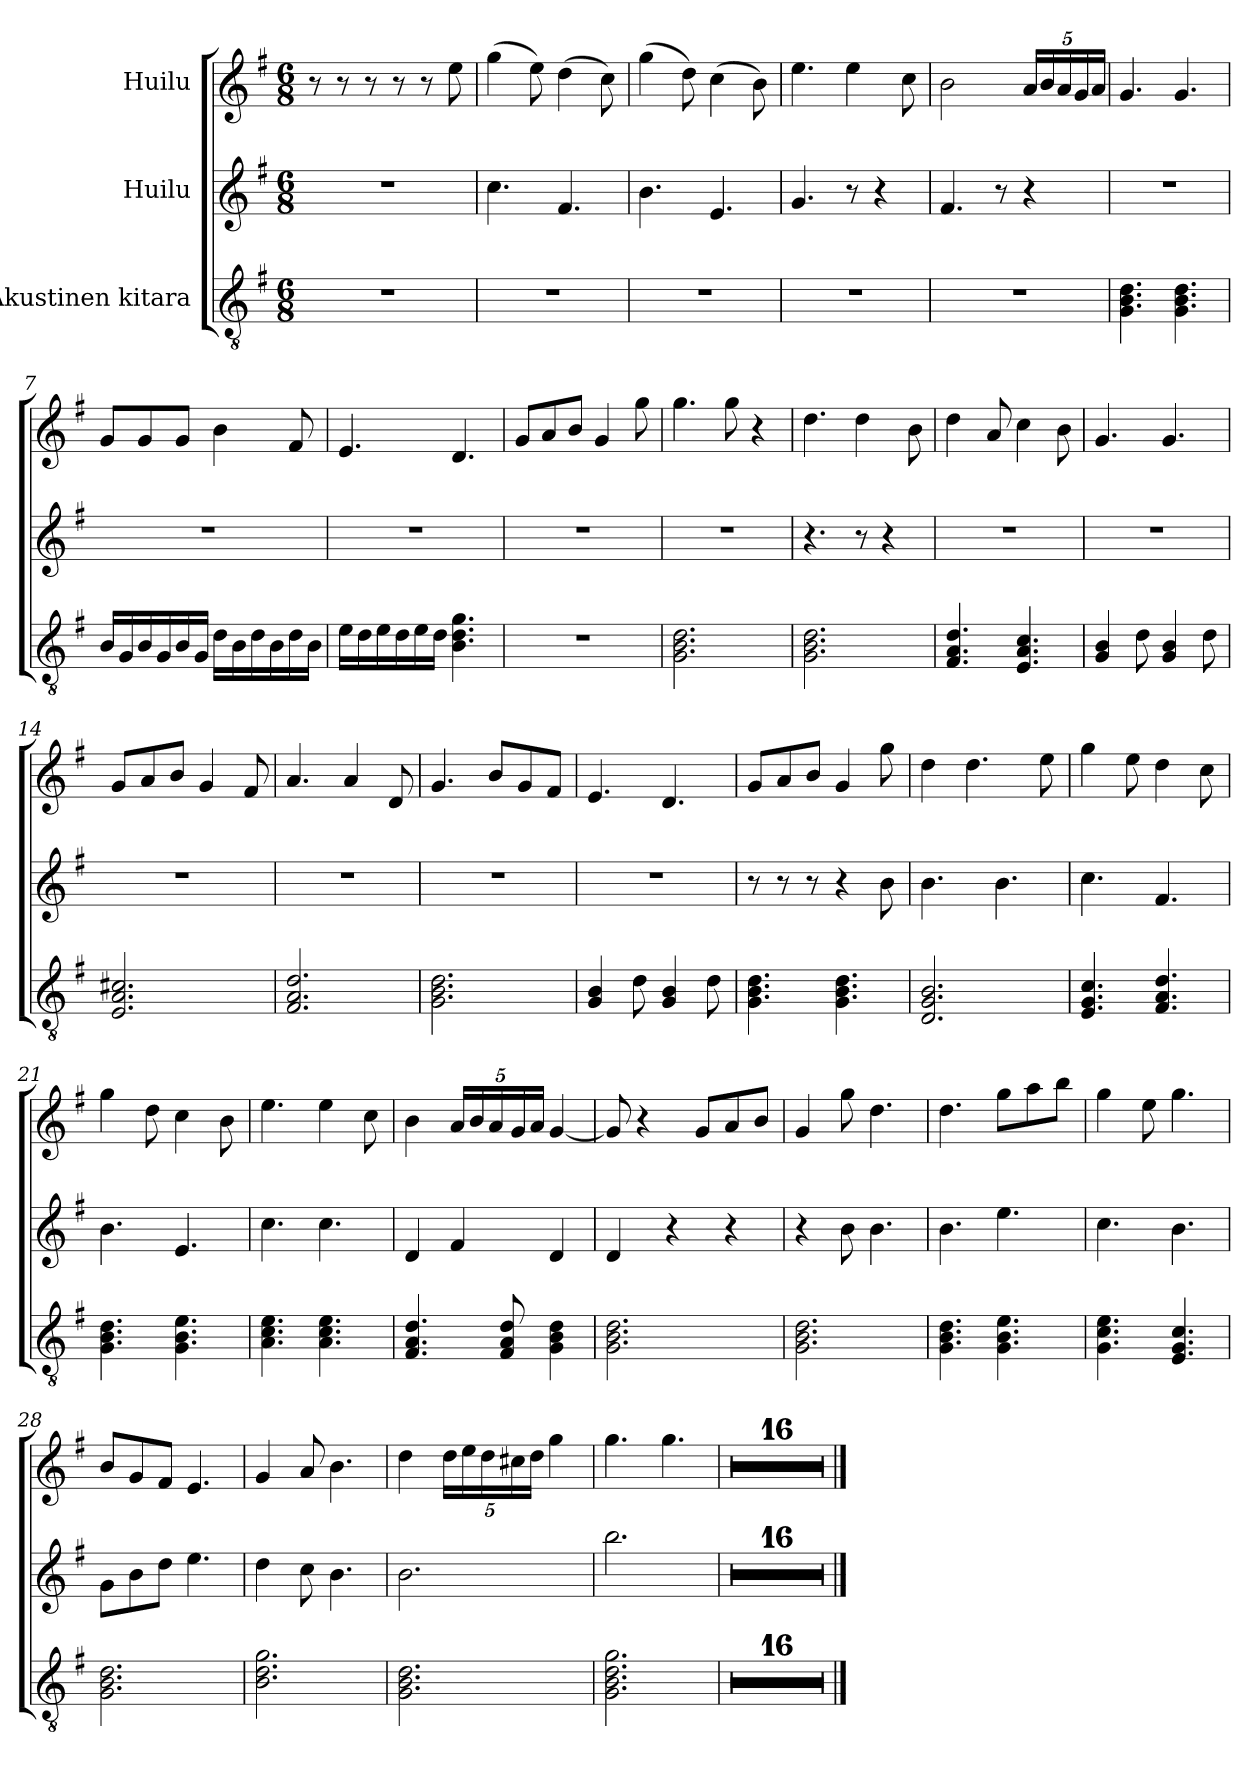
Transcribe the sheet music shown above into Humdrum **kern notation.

**kern	**kern	**kern
*part3	*part2	*part1
*staff3	*staff2	*staff1
*I"Akustinen kitara	*I"Huilu	*I"Huilu
*clefGv2	*clefG2	*clefG2
*k[f#]	*k[f#]	*k[f#]
*M6/8	*M6/8	*M6/8
=1	=1	=1
2.r	2.r	8r
.	.	8r
.	.	8r
.	.	8r
.	.	8r
.	.	8ee\
=2	=2	=2
2.r	4.cc\	(4gg\
.	.	8ee\)
.	4.f#/	(4dd\
.	.	8cc\)
=3	=3	=3
2.r	4.b\	(4gg\
.	.	8dd\)
.	4.e/	(4cc\
.	.	8b\)
=4	=4	=4
2.r	4.g/	4.ee\
.	8r	4ee\
.	4r	.
.	.	8cc\
=5	=5	=5
2.r	4.f#/	2b\
.	8r	.
*	*	*Xbrackettup
.	4r	20a/LL
.	.	20b/
.	.	20a/
.	.	20g/
.	.	20a/JJ
=6	=6	=6
4.G\ 4.B\ 4.d\	2.r	4.g/
4.G\ 4.B\ 4.d\	.	4.g/
!!LO:LB:g=z
=7	=7	=7
16B/LL	2.r	8g/L
16G/	.	.
16B/	.	8g/
16G/	.	.
16B/	.	8g/J
16G/JJ	.	.
16d\LL	.	4b\
16B\	.	.
16d\	.	.
16B\	.	.
16d\	.	8f#/
16B\JJ	.	.
=8	=8	=8
16e\LL	2.r	4.e/
16d\	.	.
16e\	.	.
16d\	.	.
16e\	.	.
16d\JJ	.	.
4.B\ 4.d\ 4.g\	.	4.d/
=9	=9	=9
2.r	2.r	8g/L
.	.	8a/
.	.	8b/J
.	.	4g/
.	.	8gg\
=10	=10	=10
2.G\ 2.B\ 2.d\	2.r	4.gg\
.	.	8gg\
.	.	4r
=11	=11	=11
2.G\ 2.B\ 2.d\	4.r	4.dd\
.	8r	4dd\
.	4r	.
.	.	8b\
=12	=12	=12
4.F#/ 4.A/ 4.d/	2.r	4dd\
.	.	8a/
4.E/ 4.A/ 4.c/	.	4cc\
.	.	8b\
!!LO:LB:g=z
=13	=13	=13
4G/ 4B/	2.r	4.g/
8d\	.	.
4G/ 4B/	.	4.g/
8d\	.	.
=14	=14	=14
2.E/ 2.A/ 2.c#X/	2.r	8g/L
.	.	8a/
.	.	8b/J
.	.	4g/
.	.	8f#/
=15	=15	=15
2.F#/ 2.A/ 2.d/	2.r	4.a/
.	.	4a/
.	.	8d/
=16	=16	=16
2.G\ 2.B\ 2.d\	2.r	4.g/
.	.	8b/L
.	.	8g/
.	.	8f#/J
=17	=17	=17
4G/ 4B/	2.r	4.e/
8d\	.	.
4G/ 4B/	.	4.d/
8d\	.	.
=18	=18	=18
4.G\ 4.B\ 4.d\	8r	8g/L
.	8r	8a/
.	8r	8b/J
4.G\ 4.B\ 4.d\	4r	4g/
.	8b\	8gg\
=19	=19	=19
2.D/ 2.G/ 2.B/	4.b\	4dd\
.	.	4.dd\
.	4.b\	.
.	.	8ee\
=20	=20	=20
4.E/ 4.G/ 4.c/	4.cc\	4gg\
.	.	8ee\
4.F#/ 4.A/ 4.d/	4.f#/	4dd\
.	.	8cc\
!!LO:LB:g=z
=21	=21	=21
4.G\ 4.B\ 4.d\	4.b\	4gg\
.	.	8dd\
4.G\ 4.B\ 4.e\	4.e/	4cc\
.	.	8b\
=22	=22	=22
4.A\ 4.c\ 4.e\	4.cc\	4.ee\
4.A\ 4.c\ 4.e\	4.cc\	4ee\
.	.	8cc\
=23	=23	=23
4.F#/ 4.A/ 4.d/	4d/	4b\
.	4f#/	20a/LL
.	.	20b/
.	.	20a/
8F#/ 8A/ 8d/	.	.
.	.	20g/
.	.	20a/JJ
4G\ 4B\ 4d\	4d/	[4g/
=24	=24	=24
2.G\ 2.B\ 2.d\	4d/	8g/]
.	.	4r
.	4r	.
.	.	8g/L
.	4r	8a/
.	.	8b/J
=25	=25	=25
2.G\ 2.B\ 2.d\	4r	4g/
.	8b\	8gg\
.	4.b\	4.dd\
=26	=26	=26
4.G\ 4.B\ 4.d\	4.b\	4.dd\
4.G\ 4.B\ 4.e\	4.ee\	8gg\L
.	.	8aa\
.	.	8bb\J
=27	=27	=27
4.G\ 4.c\ 4.e\	4.cc\	4gg\
.	.	8ee\
4.E/ 4.G/ 4.c/	4.b\	4.gg\
!!LO:PB:g=z
=28	=28	=28
2.G\ 2.B\ 2.d\	8g\L	8b/L
.	8b\	8g/
.	8dd\J	8f#/J
.	4.ee\	4.e/
=29	=29	=29
2.B\ 2.d\ 2.g\	4dd\	4g/
.	8cc\	8a/
.	4.b\	4.b\
=30	=30	=30
2.G\ 2.B\ 2.d\	2.b\	4dd\
.	.	20dd\LL
.	.	20ee\
.	.	20dd\
.	.	20cc#X\
.	.	20dd\JJ
.	.	4gg\
=31	=31	=31
2.G\ 2.B\ 2.d\ 2.g\	2.bb\	4.gg\
.	.	4.gg\
=32	=32	=32
2.r	2.r	2.r
=33	=33	=33
2.r	2.r	2.r
=34	=34	=34
2.r	2.r	2.r
=35	=35	=35
2.r	2.r	2.r
=36	=36	=36
2.r	2.r	2.r
=37	=37	=37
2.r	2.r	2.r
=38	=38	=38
2.r	2.r	2.r
=39	=39	=39
2.r	2.r	2.r
!!LO:LB:g=z
=40	=40	=40
2.r	2.r	2.r
=41	=41	=41
2.r	2.r	2.r
=42	=42	=42
2.r	2.r	2.r
=43	=43	=43
2.r	2.r	2.r
=44	=44	=44
2.r	2.r	2.r
=45	=45	=45
2.r	2.r	2.r
=46	=46	=46
2.r	2.r	2.r
=47	=47	=47
2.r	2.r	2.r
==	==	==
*-	*-	*-
